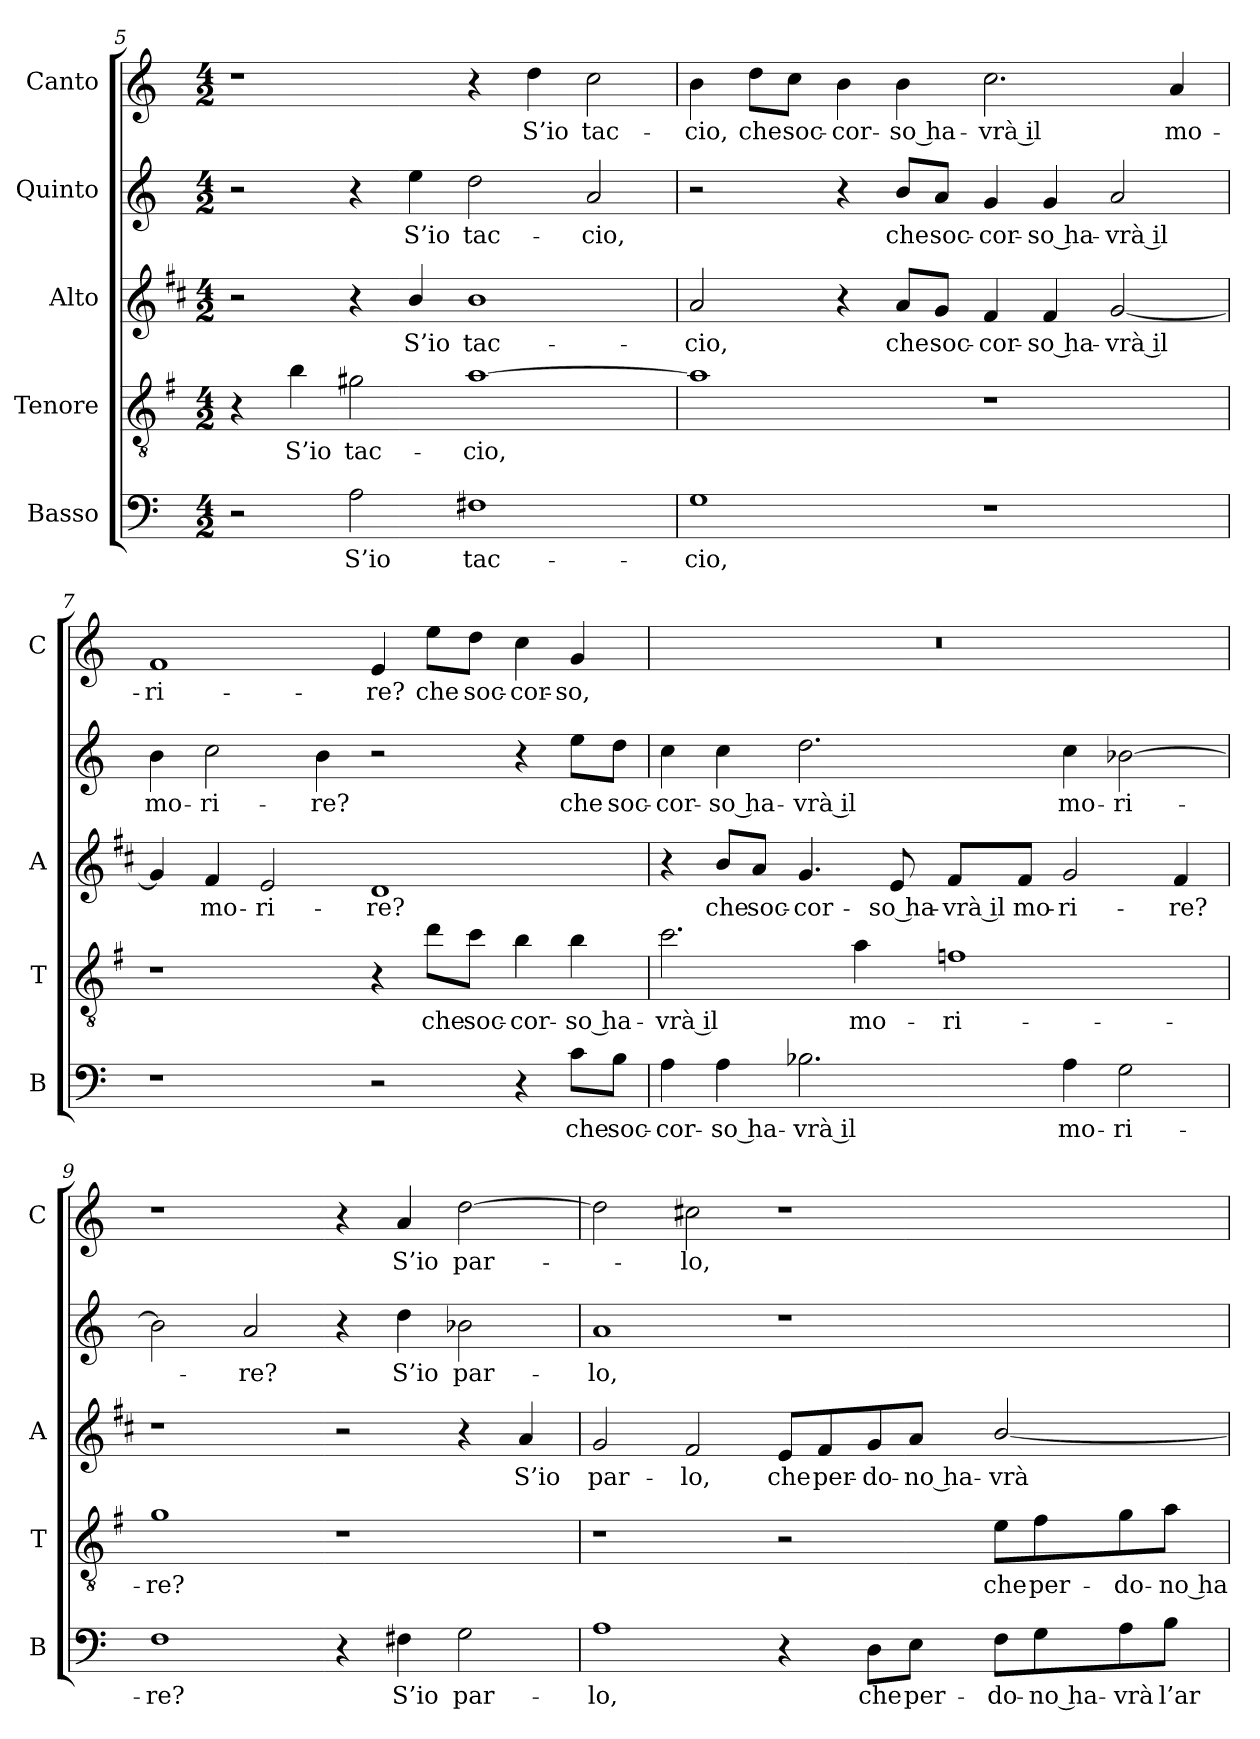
**kern	**text	**kern	**text	**kern	**text	**kern	**text	**kern	**text
*part5	*part5	*part4	*part4	*part3	*part3	*part2	*part2	*part1	*part1
*staff5	*staff5	*staff4	*staff4	*staff3	*staff3	*staff2	*staff2	*staff1	*staff1
*I"Basso	*	*I"Tenore	*	*I"Alto	*	*I"Quinto	*	*I"Canto	*
*I'B	*	*I'T	*	*I'A	*	*	*	*I'C	*
*clefF4	*	*clefGv2	*	*clefG2	*	*clefG2	*	*clefG2	*
*	*	*ITrd4c7	*	*ITrd1c2	*	*	*	*	*
*k[]	*	*k[]	*	*k[]	*	*k[]	*	*k[]	*
*C:	*	*C:	*	*C:	*	*C:	*	*C:	*
*M4/2	*	*M4/2	*	*M4/2	*	*M4/2	*	*M4/2	*
=5	=5	=5	=5	=5	=5	=5	=5	=5	=5
2r	.	4r	.	2r	.	2r	.	1r	.
!	!	!	!LO:LY:b	!	!	!	!	!	!
.	.	4e\	S’io	.	.	.	.	.	.
!	!LO:LY:b	!	!LO:LY:b	!	!	!	!	!	!
2A\	S’io	2c#X\	tac-	4r	.	4r	.	.	.
!	!	!	!	!	!LO:LY:b	!	!LO:LY:b	!	!
.	.	.	.	4a/	S’io	4ee\	S’io	.	.
!	!LO:LY:b	!	!LO:LY:b	!	!LO:LY:b	!	!LO:LY:b	!	!
1F#X	tac-	[1d	-cio,	1a	tac-	2dd\	tac-	4r	.
!	!	!	!	!	!	!	!	!	!LO:LY:b
.	.	.	.	.	.	.	.	4dd\	S’io
!	!	!	!	!	!	!	!LO:LY:b	!	!LO:LY:b
.	.	.	.	.	.	2a/	-cio,	2cc\	tac-
=6	=6	=6	=6	=6	=6	=6	=6	=6	=6
!	!LO:LY:b	!	!	!	!LO:LY:b	!	!	!	!LO:LY:b
1G	-cio,	1d]	.	2g/	-cio,	2r	.	4b\	-cio,
!	!	!	!	!	!	!	!	!	!LO:LY:b
.	.	.	.	.	.	.	.	8dd\L	che
!	!	!	!	!	!	!	!	!	!LO:LY:b
.	.	.	.	.	.	.	.	8cc\J	soc-
!	!	!	!	!	!	!	!	!	!LO:LY:b
.	.	.	.	4r	.	4r	.	4b\	-cor-
!	!	!	!	!	!LO:LY:b	!	!LO:LY:b	!	!LO:LY:b
.	.	.	.	8g/L	che	8b/L	che	4b\	-so ha-
!	!	!	!	!	!LO:LY:b	!	!LO:LY:b	!	!
.	.	.	.	8f/J	soc-	8a/J	soc-	.	.
!	!	!	!	!	!LO:LY:b	!	!LO:LY:b	!	!LO:LY:b
1r	.	1r	.	4e/	-cor-	4g/	-cor-	2.cc\	-vrà il
!	!	!	!	!	!LO:LY:b	!	!LO:LY:b	!	!
.	.	.	.	4e/	-so ha-	4g/	-so ha-	.	.
!	!	!	!	!	!LO:LY:b	!	!LO:LY:b	!	!
.	.	.	.	[2f/	-vrà il	2a/	-vrà il	.	.
!	!	!	!	!	!	!	!	!	!LO:LY:b
.	.	.	.	.	.	.	.	4a/	mo-
!!LO:PB:g=z
=7	=7	=7	=7	=7	=7	=7	=7	=7	=7
!	!	!	!	!	!	!	!LO:LY:b	!	!LO:LY:b
1r	.	1r	.	4f/]	.	4b\	mo-	1f	-ri-
!	!	!	!	!	!LO:LY:b	!	!LO:LY:b	!	!
.	.	.	.	4e/	mo-	2cc\	-ri-	.	.
!	!	!	!	!	!LO:LY:b	!	!	!	!
.	.	.	.	2d/	-ri-	.	.	.	.
!	!	!	!	!	!	!	!LO:LY:b	!	!
.	.	.	.	.	.	4b\	-re?	.	.
!	!	!	!	!	!LO:LY:b	!	!	!	!LO:LY:b
2r	.	4r	.	1c	-re?	2r	.	4e/	-re?
!	!	!	!LO:LY:b	!	!	!	!	!	!LO:LY:b
.	.	8g\L	che	.	.	.	.	8ee\L	che
!	!	!	!LO:LY:b	!	!	!	!	!	!LO:LY:b
.	.	8f\J	soc-	.	.	.	.	8dd\J	soc-
!	!	!	!LO:LY:b	!	!	!	!	!	!LO:LY:b
4r	.	4e\	-cor-	.	.	4r	.	4cc\	-cor-
!	!LO:LY:b	!	!LO:LY:b	!	!	!	!LO:LY:b	!	!LO:LY:b
8c\L	che	4e\	-so ha-	.	.	8ee\L	che	4g/	-so,
!	!LO:LY:b	!	!	!	!	!	!LO:LY:b	!	!
8B\J	soc-	.	.	.	.	8dd\J	soc-	.	.
=8	=8	=8	=8	=8	=8	=8	=8	=8	=8
!	!LO:LY:b	!	!LO:LY:b	!	!	!	!LO:LY:b	!	!
4A\	-cor-	2.f\	-vrà il	4r	.	4cc\	-cor-	0r	.
!	!LO:LY:b	!	!	!	!LO:LY:b	!	!LO:LY:b	!	!
4A\	-so ha-	.	.	8a/L	che	4cc\	-so ha-	.	.
!	!	!	!	!	!LO:LY:b	!	!	!	!
.	.	.	.	8g/J	soc-	.	.	.	.
!	!LO:LY:b	!	!	!	!LO:LY:b	!	!LO:LY:b	!	!
2.B-X\	-vrà il	.	.	4.f/	-cor-	2.dd\	-vrà il	.	.
!	!	!	!LO:LY:b	!	!	!	!	!	!
.	.	4d\	mo-	.	.	.	.	.	.
!	!	!	!	!	!LO:LY:b	!	!	!	!
.	.	.	.	8d/	-so ha-	.	.	.	.
!	!	!	!LO:LY:b	!	!LO:LY:b	!	!	!	!
.	.	1B-X	-ri-	8e/L	-vrà il	.	.	.	.
!	!	!	!	!	!LO:LY:b	!	!	!	!
.	.	.	.	8e/J	mo-	.	.	.	.
!	!LO:LY:b	!	!	!	!LO:LY:b	!	!LO:LY:b	!	!
4A\	mo-	.	.	2f/	-ri-	4cc\	mo-	.	.
!	!LO:LY:b	!	!	!	!	!	!LO:LY:b	!	!
2G\	-ri-	.	.	.	.	[2b-X\	-ri-	.	.
!	!	!	!	!	!LO:LY:b	!	!	!	!
.	.	.	.	4e/	-re?	.	.	.	.
=9	=9	=9	=9	=9	=9	=9	=9	=9	=9
!	!LO:LY:b	!	!LO:LY:b	!	!	!	!	!	!
1F	-re?	1c	-re?	1r	.	2b-\]	.	1r	.
!	!	!	!	!	!	!	!LO:LY:b	!	!
.	.	.	.	.	.	2a/	-re?	.	.
4r	.	1r	.	2r	.	4r	.	4r	.
!	!LO:LY:b	!	!	!	!	!	!LO:LY:b	!	!LO:LY:b
4F#X\	S’io	.	.	.	.	4dd\	S’io	4a/	S’io
!	!LO:LY:b	!	!	!	!	!	!LO:LY:b	!	!LO:LY:b
2G\	par-	.	.	4r	.	2b-X\	par-	[2dd\	par-
!	!	!	!	!	!LO:LY:b	!	!	!	!
.	.	.	.	4g/	S’io	.	.	.	.
!!LO:LB:g=z
=10	=10	=10	=10	=10	=10	=10	=10	=10	=10
!	!LO:LY:b	!	!	!	!LO:LY:b	!	!LO:LY:b	!	!
1A	-lo,	1r	.	2f/	par-	1a	-lo,	2dd\]	.
!	!	!	!	!	!LO:LY:b	!	!	!	!LO:LY:b
.	.	.	.	2e/	-lo,	.	.	2cc#X\	-lo,
!	!	!	!	!	!LO:LY:b	!	!	!	!
4r	.	2r	.	8d/L	che	1r	.	1r	.
!	!	!	!	!	!LO:LY:b	!	!	!	!
.	.	.	.	8e/	per-	.	.	.	.
!	!LO:LY:b	!	!	!	!LO:LY:b	!	!	!	!
8D\L	che	.	.	8f/	-do-	.	.	.	.
!	!LO:LY:b	!	!	!	!LO:LY:b	!	!	!	!
8E\J	per-	.	.	8g/J	-no ha-	.	.	.	.
!	!LO:LY:b	!	!LO:LY:b	!	!LO:LY:b	!	!	!	!
8F\L	-do-	8A\L	che	[2a/	-vrà	.	.	.	.
!	!LO:LY:b	!	!LO:LY:b	!	!	!	!	!	!
8G\	-no ha-	8B\	per-	.	.	.	.	.	.
!	!LO:LY:b	!	!LO:LY:b	!	!	!	!	!	!
8A\	-vrà	8c\	-do-	.	.	.	.	.	.
!	!LO:LY:b	!	!LO:LY:b	!	!	!	!	!	!
8B\J	l’ar-	8d\J	-no ha-	.	.	.	.	.	.
=	=	=	=	=	=	=	=	=	=
*-	*-	*-	*-	*-	*-	*-	*-	*-	*-
